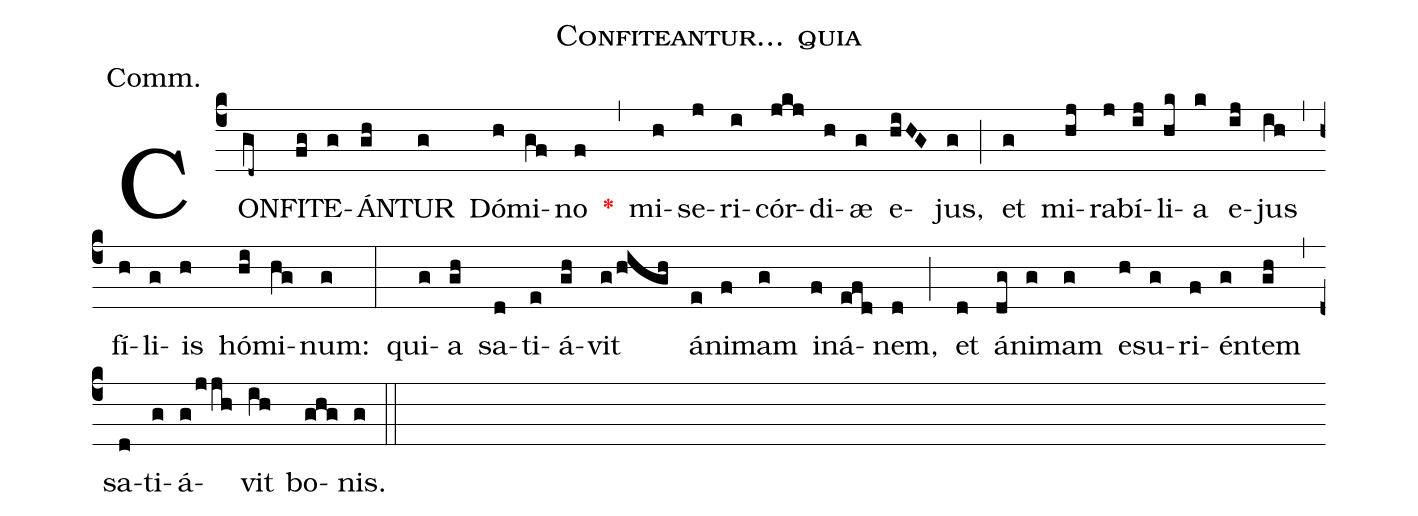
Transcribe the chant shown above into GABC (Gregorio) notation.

name:Confiteantur... quia;
annotation:Comm.;
mode:VIII.;
office-part:Communion;
%%
(c4) CON(gd~)FI(fg)TE(g)ÁN(gh)TUR(g) Dó(h)mi(gf)no(f) <v>\red{*}</v>(,) mi(h)se(j)ri(i)cór(jkj)di(h)æ(g) e(hiHG)jus,(g) (;) et(g) mi(hj)ra(j)bí(ij)li(hk)a(k) e(ij)jus(ih) (,) fí(h)li(g)is(h) hó(hi)mi(hg)num:(g) (:) qui(g)a(gh) sa(d)ti(e)á(gh)vit(g/high) á(e)ni(f)mam(g) i(f)ná(efd)nem,(d) (;) et(d) á(dg)ni(g)mam(g) e(h)su(g)ri(f)én(g)tem(gh) (,) sa(d)ti(g)á(g/jjh)vit(ih) bo(ghg)nis.(g) (::)
